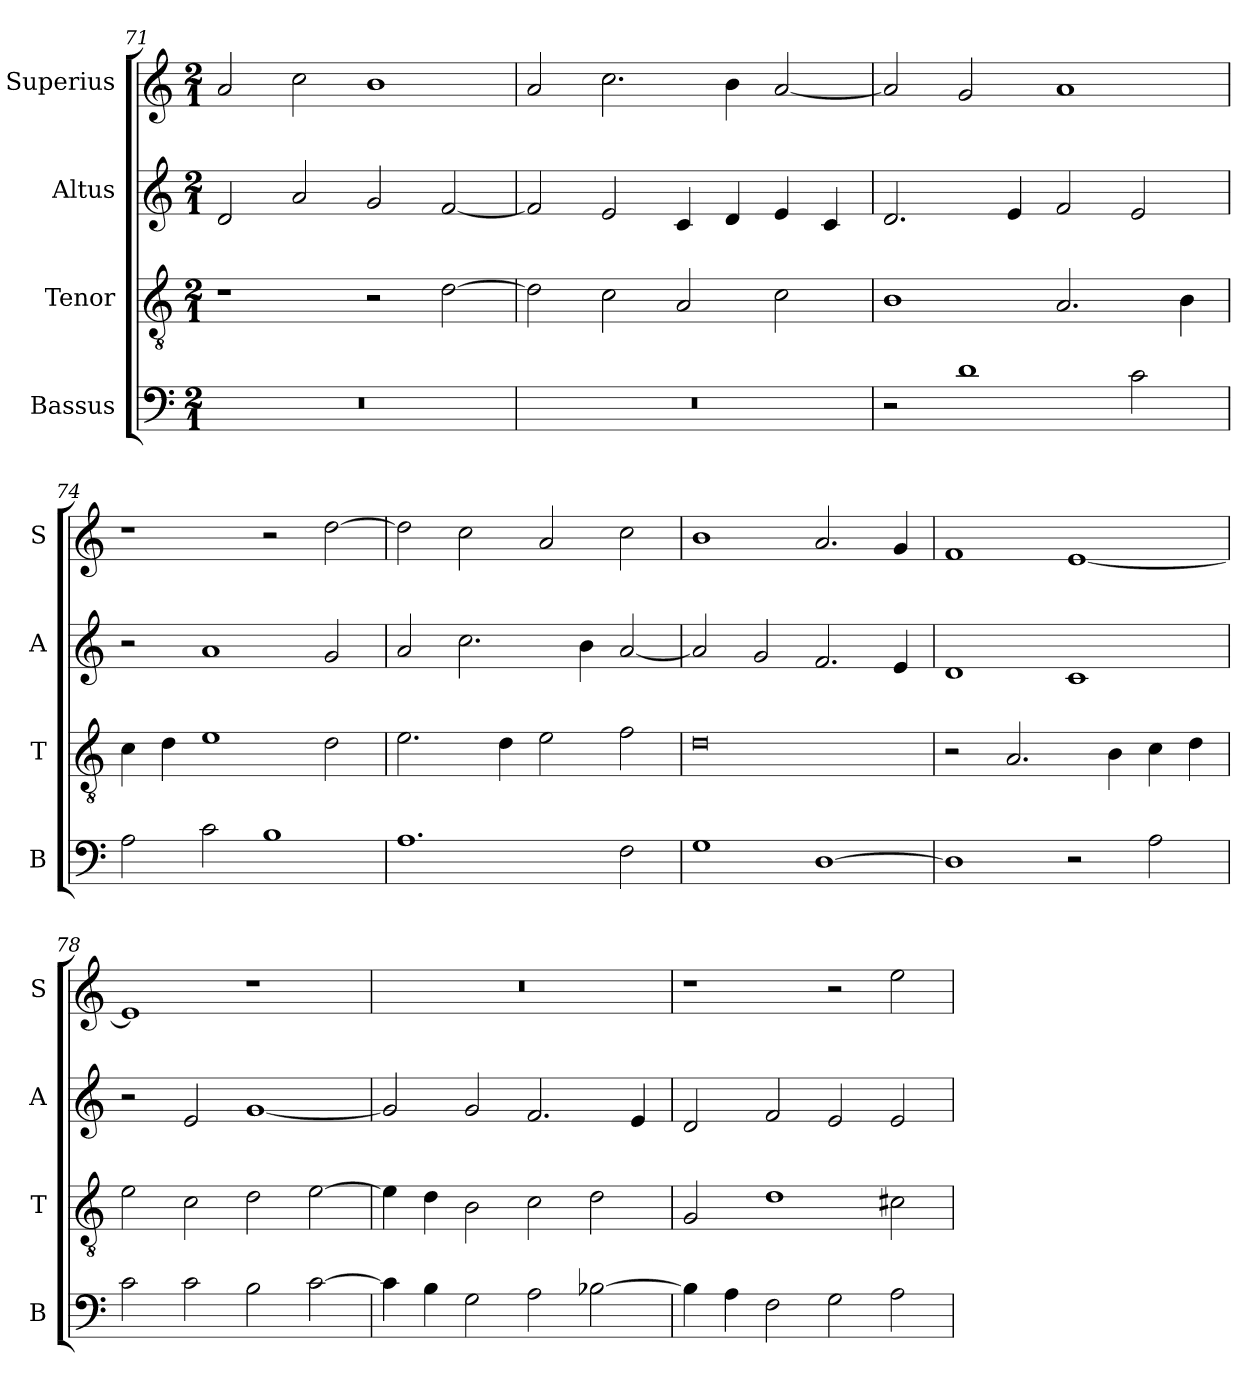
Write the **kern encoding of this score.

**kern	**kern	**kern	**kern
*part4	*part3	*part2	*part1
*staff4	*staff3	*staff2	*staff1
*I"Bassus	*I"Tenor	*I"Altus	*I"Superius
*I'B	*I'T	*I'A	*I'S
*clefF4	*clefGv2	*clefG2	*clefG2
*k[]	*k[]	*k[]	*k[]
*C:	*C:	*C:	*C:
*M2/1	*M2/1	*M2/1	*M2/1
=71	=71	=71	=71
0r	1r	2d	2a
.	.	2a	2cc
.	2r	2g	1b
.	[2d	[2f	.
=72	=72	=72	=72
0r	2d]	2f]	2a
.	2c	2e	2.cc
.	2A	4c	.
.	.	4d	4b
.	2c	4e	[2a
.	.	4c	.
=73	=73	=73	=73
2r	1B	2.d	2a]
1d	.	.	2g
.	.	4e	.
.	2.A	2f	1a
2c	.	2e	.
.	4B	.	.
=74	=74	=74	=74
2A	4c	2r	1r
.	4d	.	.
2c	1e	1a	.
1B	.	.	2r
.	2d	2g	[2dd
=75	=75	=75	=75
1.A	2.e	2a	2dd]
.	.	2.cc	2cc
.	4d	.	.
.	2e	.	2a
.	.	4b	.
2F	2f	[2a	2cc
=76	=76	=76	=76
1G	0d	2a]	1b
.	.	2g	.
[1D	.	2.f	2.a
.	.	4e	4g
=77	=77	=77	=77
1D]	2r	1d	1f
.	2.A	.	.
2r	.	1c	[1e
.	4B	.	.
2A	4c	.	.
.	4d	.	.
=78	=78	=78	=78
2c	2e	2r	1e]
2c	2c	2e	.
2B	2d	[1g	1r
[2c	[2e	.	.
=79	=79	=79	=79
4c]	4e]	2g]	0r
4B	4d	.	.
2G	2B	2g	.
2A	2c	2.f	.
[2B-X	2d	.	.
.	.	4e	.
=80	=80	=80	=80
4B-]	2G	2d	1r
4A	.	.	.
2F	1d	2f	.
2G	.	2e	2r
2A	2c#X	2e	2ee
=	=	=	=
*-	*-	*-	*-
